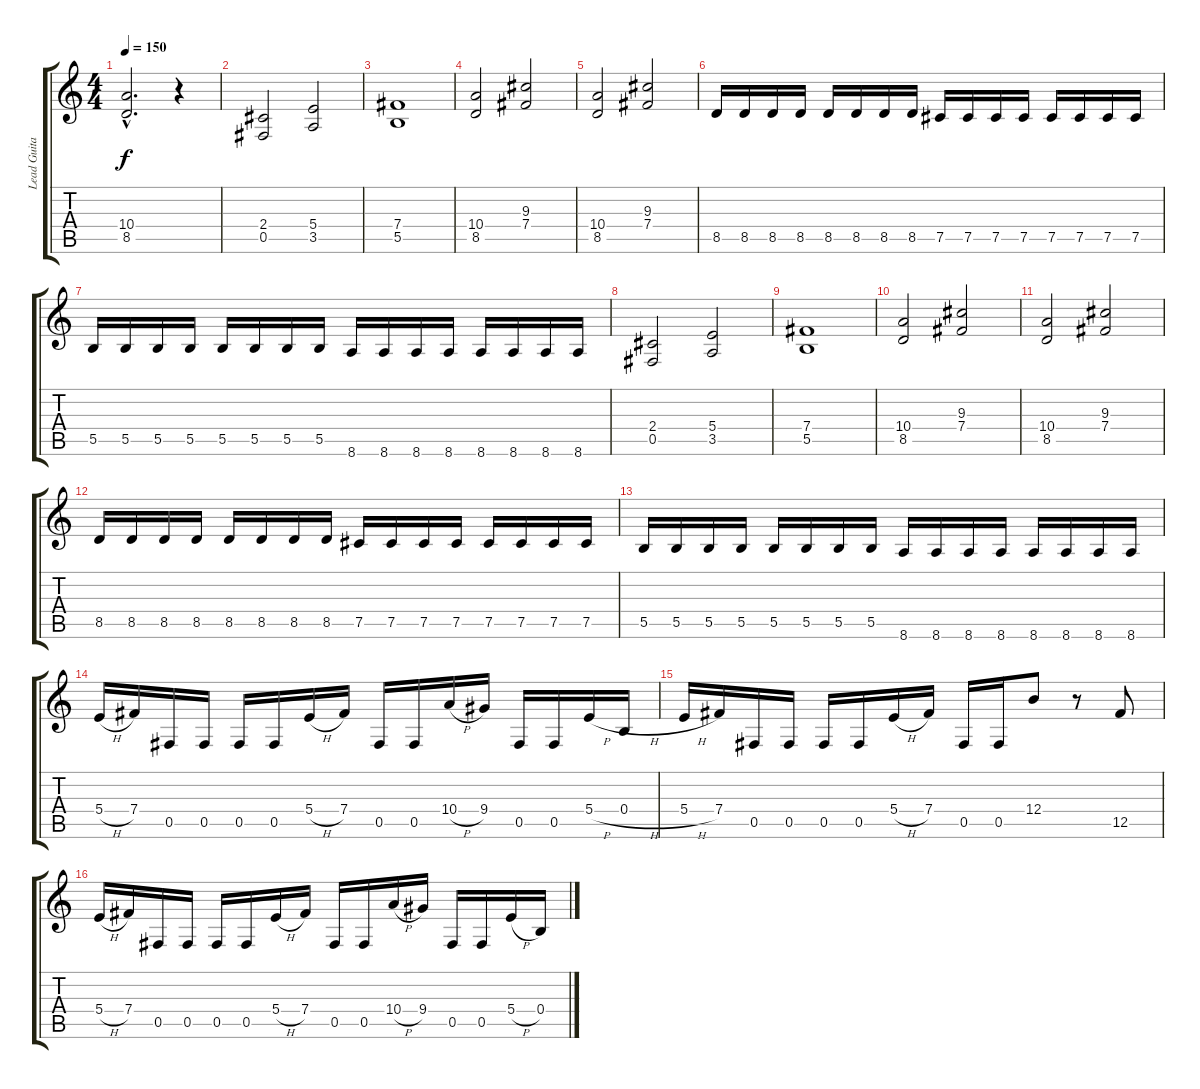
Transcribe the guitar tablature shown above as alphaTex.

\track ("Lead Guitar" "Lead Guita") {instrument overdrivenguitar}
\staff {score tabs}
\tuning (Db4 Ab3 E3 B2 Gb2 Db2) {hide}
\ts (4 4)
\tempo 150
\clef g2
\ks c
(10.4{hac t} 8.5{hac t}).2{d dy f} r.4 |
(2.4 0.5).2 (5.4 3.5).2 |
(7.4 5.5).1 |
(10.4 8.5).2 (9.3 7.4).2 |
(10.4 8.5).2 (9.3 7.4).2 |
8.5.16 8.5.16 8.5.16 8.5.16 8.5.16 8.5.16 8.5.16 8.5.16 7.5.16 7.5.16 7.5.16 7.5.16 7.5.16 7.5.16 7.5.16 7.5.16 |
5.5.16 5.5.16 5.5.16 5.5.16 5.5.16 5.5.16 5.5.16 5.5.16 8.6.16 8.6.16 8.6.16 8.6.16 8.6.16 8.6.16 8.6.16 8.6.16 |
(2.4 0.5).2 (5.4 3.5).2 |
(7.4 5.5).1 |
(10.4 8.5).2 (9.3 7.4).2 |
(10.4 8.5).2 (9.3 7.4).2 |
8.5.16 8.5.16 8.5.16 8.5.16 8.5.16 8.5.16 8.5.16 8.5.16 7.5.16 7.5.16 7.5.16 7.5.16 7.5.16 7.5.16 7.5.16 7.5.16 |
5.5.16 5.5.16 5.5.16 5.5.16 5.5.16 5.5.16 5.5.16 5.5.16 8.6.16 8.6.16 8.6.16 8.6.16 8.6.16 8.6.16 8.6.16 8.6.16 |
5.4{h}.16 7.4.16 0.5.16 0.5.16 0.5.16 0.5.16 5.4{h}.16 7.4.16 0.5.16 0.5.16 10.4{h}.16 9.4.16 0.5.16 0.5.16 5.4{h}.16 0.4{h}.16 |
5.4{h}.16 7.4.16 0.5.16 0.5.16 0.5.16 0.5.16 5.4{h}.16 7.4.16 0.5.16 0.5.16 12.4.8 r.8 12.5.8 |
5.4{h}.16 7.4.16 0.5.16 0.5.16 0.5.16 0.5.16 5.4{h}.16 7.4.16 0.5.16 0.5.16 10.4{h}.16 9.4.16 0.5.16 0.5.16 5.4{h}.16 0.4{h}.16
